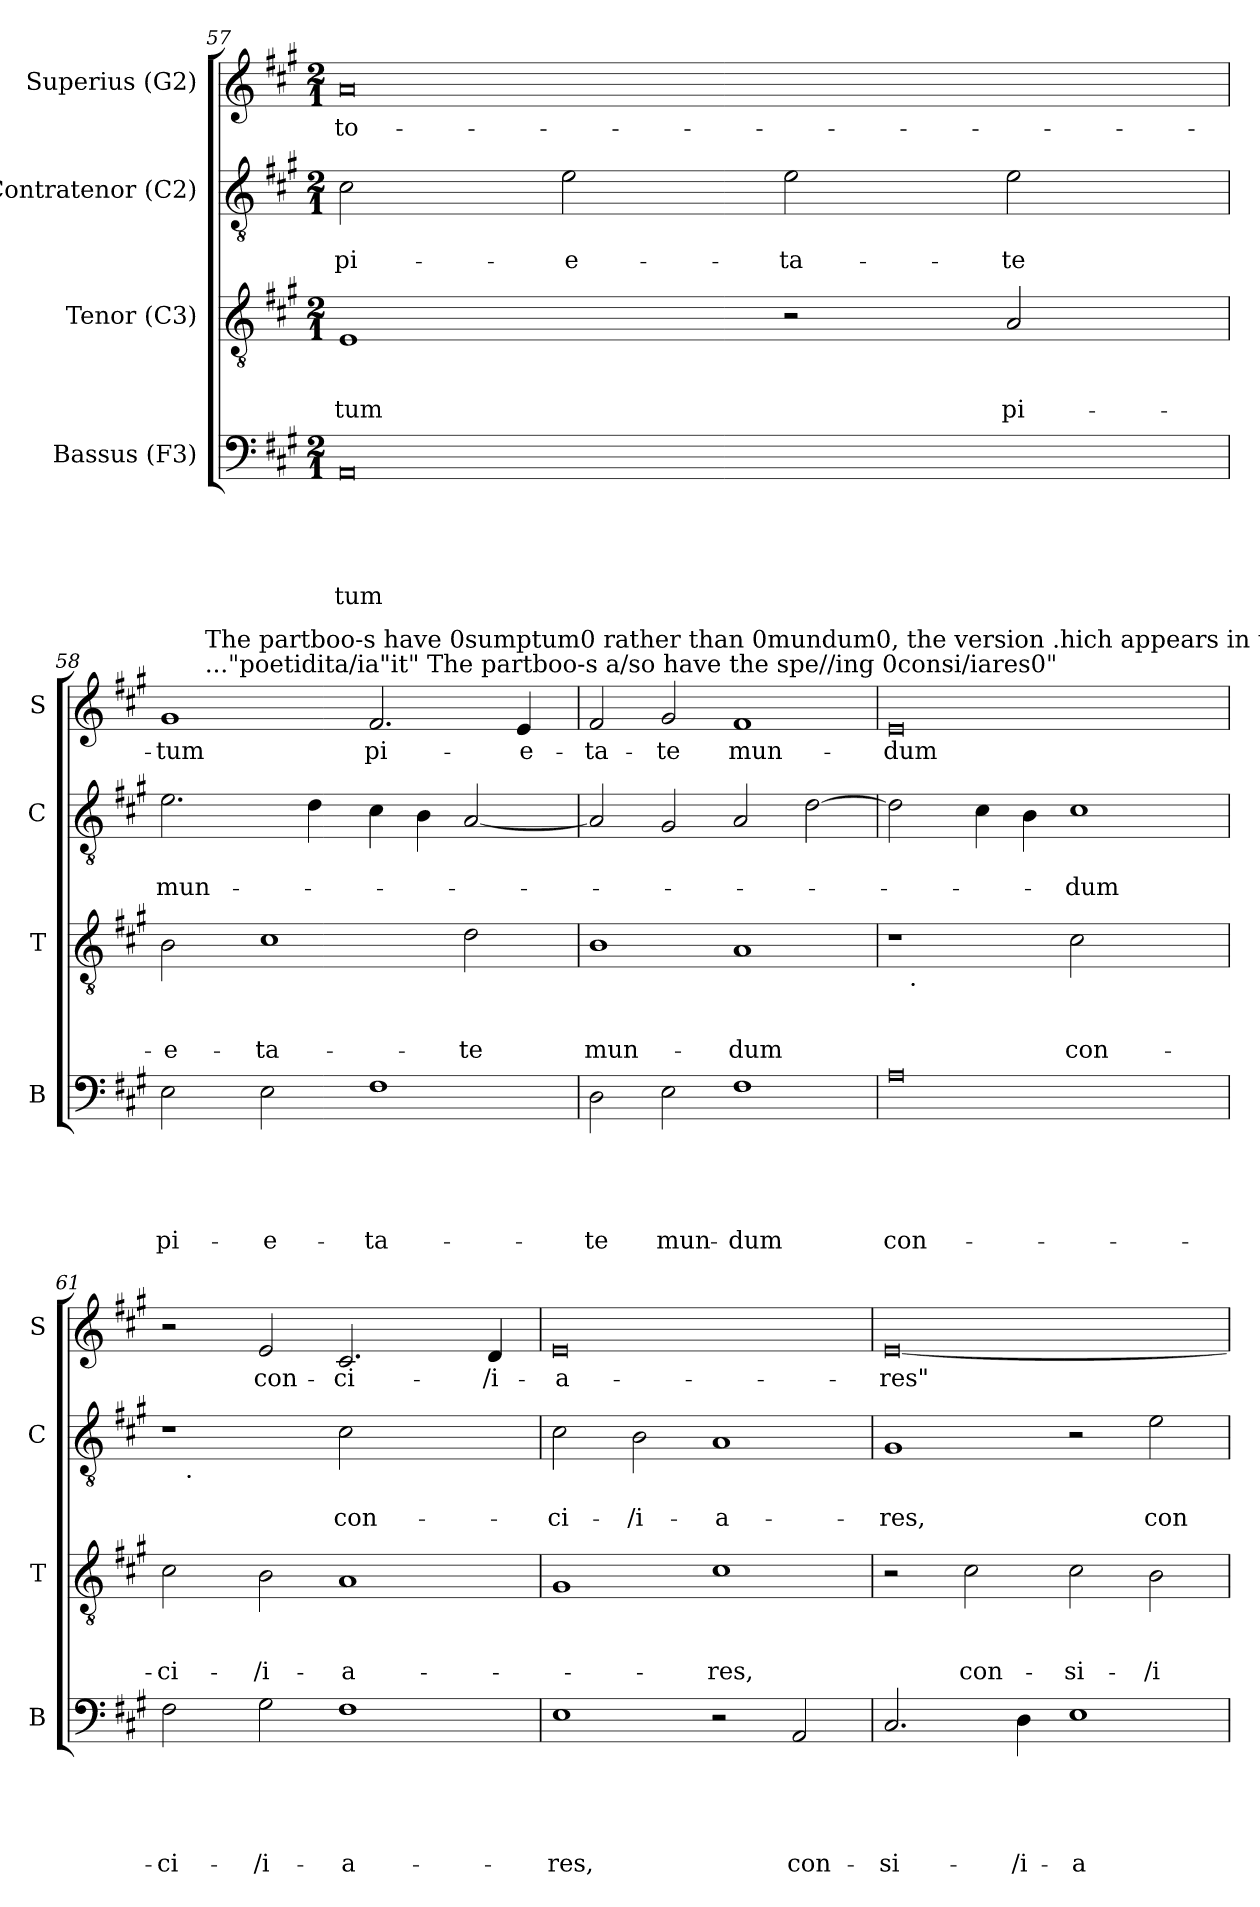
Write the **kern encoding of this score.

**kern	**text	**text	**text	**text	**text	**kern	**text	**text	**text	**kern	**text	**text	**kern	**text
*part4	*part4	*part4	*part4	*part4	*part4	*part3	*part3	*part3	*part3	*part2	*part2	*part2	*part1	*part1
*staff4	*staff4	*staff4	*staff4	*staff4	*staff4	*staff3	*staff3	*staff3	*staff3	*staff2	*staff2	*staff2	*staff1	*staff1
*I"Bassus (F3)	*	*	*	*	*	*I"Tenor (C3)	*	*	*	*I"Contratenor (C2)	*	*	*I"Superius (G2)	*
*I'B	*	*	*	*	*	*I'T	*	*	*	*I'C	*	*	*I'S	*
*clefF4	*	*	*	*	*	*clefGv2	*	*	*	*clefGv2	*	*	*clefG2	*
*k[f#c#g#]	*	*	*	*	*	*k[f#c#g#]	*	*	*	*k[f#c#g#]	*	*	*k[f#c#g#]	*
*A:	*	*	*	*	*	*A:	*	*	*	*A:	*	*	*A:	*
*M2/1	*	*	*	*	*	*M2/1	*	*	*	*M2/1	*	*	*M2/1	*
=57	=57	=57	=57	=57	=57	=57	=57	=57	=57	=57	=57	=57	=57	=57
!	!	!	!	!	!LO:LY:b	!	!	!	!LO:LY:b	!	!	!LO:LY:b	!	!LO:LY:b:rj
0AA	.	.	.	.	-tum	1E	.	.	-tum	2c#\	.	pi-	0a	to-
!	!	!	!	!	!	!	!	!	!	!	!	!LO:LY:b	!	!
.	.	.	.	.	.	.	.	.	.	2e\	.	-e-	.	.
!	!	!	!	!	!	!	!	!	!	!	!	!LO:LY:b	!	!
.	.	.	.	.	.	2r	.	.	.	2e\	.	-ta-	.	.
!	!	!	!	!	!	!	!	!	!LO:LY:b	!	!	!LO:LY:b	!	!
.	.	.	.	.	.	2A/	.	.	pi-	2e\	.	-te	.	.
!!LO:LB:g=z
=58	=58	=58	=58	=58	=58	=58	=58	=58	=58	=58	=58	=58	=58	=58
!	!	!	!	!	!LO:LY:b	!	!	!	!LO:LY:b	!	!	!LO:LY:b	!	!LO:LY:b
*	*	*	*	*	*	*	*	*	*	*	*	*	*^	*
2E\	.	.	.	.	pi-	2B\	.	.	-e-	2.e\	.	mun-	1g#	6ryy	-tum
.	.	.	.	.	.	.	.	.	.	.	.	.	.	96ryy	.
!	!	!	!	!	!	!	!	!	!	!	!	!	!	!LO:TX:a:t=..."poetidita/ia"it" The partboo-s a/so have the spe//ing 0consi/iares0"	!
!	!	!	!	!	!	!	!	!	!	!	!	!	!	!LO:TX:a:t=The partboo-s have 0sumptum0 rather than 0mundum0, the version .hich appears in the te1t as 2uoted at	!
.	.	.	.	.	.	.	.	.	.	.	.	.	.	3%2ryy	.
!	!	!	!	!	!LO:LY:b	!	!	!	!LO:LY:b	!	!	!	!	!	!
2E\	.	.	.	.	-e-	1c#	.	.	-ta-	.	.	.	.	.	.
.	.	.	.	.	.	.	.	.	.	4d\	.	.	.	.	.
.	.	.	.	.	.	.	.	.	.	.	.	.	.	3%2ryy	.
!	!	!	!	!	!LO:LY:b	!	!	!	!	!	!	!	!	!	!LO:LY:b
1F#	.	.	.	.	-ta-	.	.	.	.	4c#\	.	.	2.f#/	.	pi-
.	.	.	.	.	.	.	.	.	.	4B\	.	.	.	.	.
!	!	!	!	!	!	!	!	!	!LO:LY:b	!	!	!	!	!	!
.	.	.	.	.	.	2d\	.	.	-te	[<2A/	.	.	.	.	.
.	.	.	.	.	.	.	.	.	.	.	.	.	.	3ryy	.
!	!	!	!	!	!	!	!	!	!	!	!	!	!	!	!LO:LY:b
.	.	.	.	.	.	.	.	.	.	.	.	.	4e/	.	-e-
.	.	.	.	.	.	.	.	.	.	.	.	.	.	12...ryy	.
=59	=59	=59	=59	=59	=59	=59	=59	=59	=59	=59	=59	=59	=59	=59	=59
!	!	!	!	!	!LO:LY:b	!	!	!	!LO:LY:b	!	!	!	!	!	!LO:LY:b
*	*	*	*	*	*	*	*	*	*	*	*	*	*v	*v	*
2D\	.	.	.	.	-te	1B	.	.	mun-	2A/]	.	.	2f#/	-ta-
!	!	!	!	!	!LO:LY:b	!	!	!	!	!	!	!	!	!LO:LY:b
2E\	.	.	.	.	mun-	.	.	.	.	2G#/	.	.	2g#/	-te
!	!	!	!	!	!LO:LY:b	!	!	!	!LO:LY:b	!	!	!	!	!LO:LY:b
1F#	.	.	.	.	-dum	1A	.	.	-dum	2A/	.	.	1f#	mun-
.	.	.	.	.	.	.	.	.	.	[>2d\	.	.	.	.
=60	=60	=60	=60	=60	=60	=60	=60	=60	=60	=60	=60	=60	=60	=60
!	!	!	!	!	!LO:LY:b	!	!	!	!	!	!	!	!	!LO:LY:b
*	*	*	*	*	*	*^	*	*	*	*	*	*	*	*
0A	.	.	.	.	con-	1r	16ryy	.	.	.	2d\]	.	.	0e	-dum
!	!	!	!	!	!	!	!LO:TX:b:t=.	!	!	!	!	!	!	!	!
.	.	.	.	.	.	.	1ryy	.	.	.	.	.	.	.	.
.	.	.	.	.	.	.	.	.	.	.	4c#\	.	.	.	.
.	.	.	.	.	.	.	.	.	.	.	4B\	.	.	.	.
!	!	!	!	!	!	!	!	!	!	!LO:LY:b	!	!	!LO:LY:b	!	!
.	.	.	.	.	.	2c#\	.	.	.	con-	1c#	.	-dum	.	.
.	.	.	.	.	.	.	2...ryy	.	.	.	.	.	.	.	.
.	.	.	.	.	.	2ryy	.	.	.	.	.	.	.	.	.
=61	=61	=61	=61	=61	=61	=61	=61	=61	=61	=61	=61	=61	=61	=61	=61
!	!	!	!	!	!LO:LY:b	!	!	!	!	!LO:LY:b	!	!	!	!	!
*	*	*	*	*	*	*v	*v	*	*	*	*^	*	*	*	*
2F#\	.	.	.	.	-ci-	2c#\	.	.	-ci-	1r	16ryy	.	.	2r	.
!	!	!	!	!	!	!	!	!	!	!	!LO:TX:b:t=.	!	!	!	!
.	.	.	.	.	.	.	.	.	.	.	1ryy	.	.	.	.
!	!	!	!	!	!LO:LY:b	!	!	!	!LO:LY:b	!	!	!	!	!	!LO:LY:b
2G#\	.	.	.	.	-/i-	2B\	.	.	-/i-	.	.	.	.	2e/	con-
!	!	!	!	!	!LO:LY:b:rj	!	!	!	!LO:LY:b:rj	!	!	!	!LO:LY:b	!	!LO:LY:b
1F#	.	.	.	.	-a-	1A	.	.	-a-	2c#\	.	.	con-	2.c#/	-ci-
.	.	.	.	.	.	.	.	.	.	.	2...ryy	.	.	.	.
.	.	.	.	.	.	.	.	.	.	2ryy	.	.	.	.	.
!	!	!	!	!	!	!	!	!	!	!	!	!	!	!	!LO:LY:b
.	.	.	.	.	.	.	.	.	.	.	.	.	.	4d/	-/i-
=62	=62	=62	=62	=62	=62	=62	=62	=62	=62	=62	=62	=62	=62	=62	=62
!	!	!	!	!	!LO:LY:b	!	!	!	!	!	!	!	!LO:LY:b	!	!LO:LY:b:rj
*	*	*	*	*	*	*	*	*	*	*v	*v	*	*	*	*
1E	.	.	.	.	-res,	1G#	.	.	.	2c#\	.	-ci-	0e	-a-
!	!	!	!	!	!	!	!	!	!	!	!	!LO:LY:b	!	!
.	.	.	.	.	.	.	.	.	.	2B\	.	-/i-	.	.
!	!	!	!	!	!	!	!	!	!LO:LY:b	!	!	!LO:LY:b:rj	!	!
2r	.	.	.	.	.	1c#	.	.	-res,	1A	.	-a-	.	.
!	!	!	!	!	!LO:LY:b	!	!	!	!	!	!	!	!	!
2AA/	.	.	.	.	con-	.	.	.	.	.	.	.	.	.
!!LO:PB:g=z
=63	=63	=63	=63	=63	=63	=63	=63	=63	=63	=63	=63	=63	=63	=63
!	!	!	!	!	!LO:LY:b	!	!	!	!	!	!	!LO:LY:b	!	!LO:LY:b
2.C#/	.	.	.	.	-si-	2r	.	.	.	1G#	.	-res,	[<0e	-res"
!	!	!	!	!	!	!	!	!	!LO:LY:b	!	!	!	!	!
.	.	.	.	.	.	2c#\	.	.	con-	.	.	.	.	.
!	!	!	!	!	!LO:LY:b	!	!	!	!	!	!	!	!	!
4D\	.	.	.	.	-/i-	.	.	.	.	.	.	.	.	.
!	!	!	!	!	!LO:LY:b:rj	!	!	!	!LO:LY:b	!	!	!	!	!
1E	.	.	.	.	-a-	2c#\	.	.	-si-	2r	.	.	.	.
!	!	!	!	!	!	!	!	!	!LO:LY:b	!	!	!LO:LY:b	!	!
.	.	.	.	.	.	2B\	.	.	-/i-	2e\	.	con-	.	.
=	=	=	=	=	=	=	=	=	=	=	=	=	=	=
*-	*-	*-	*-	*-	*-	*-	*-	*-	*-	*-	*-	*-	*-	*-
